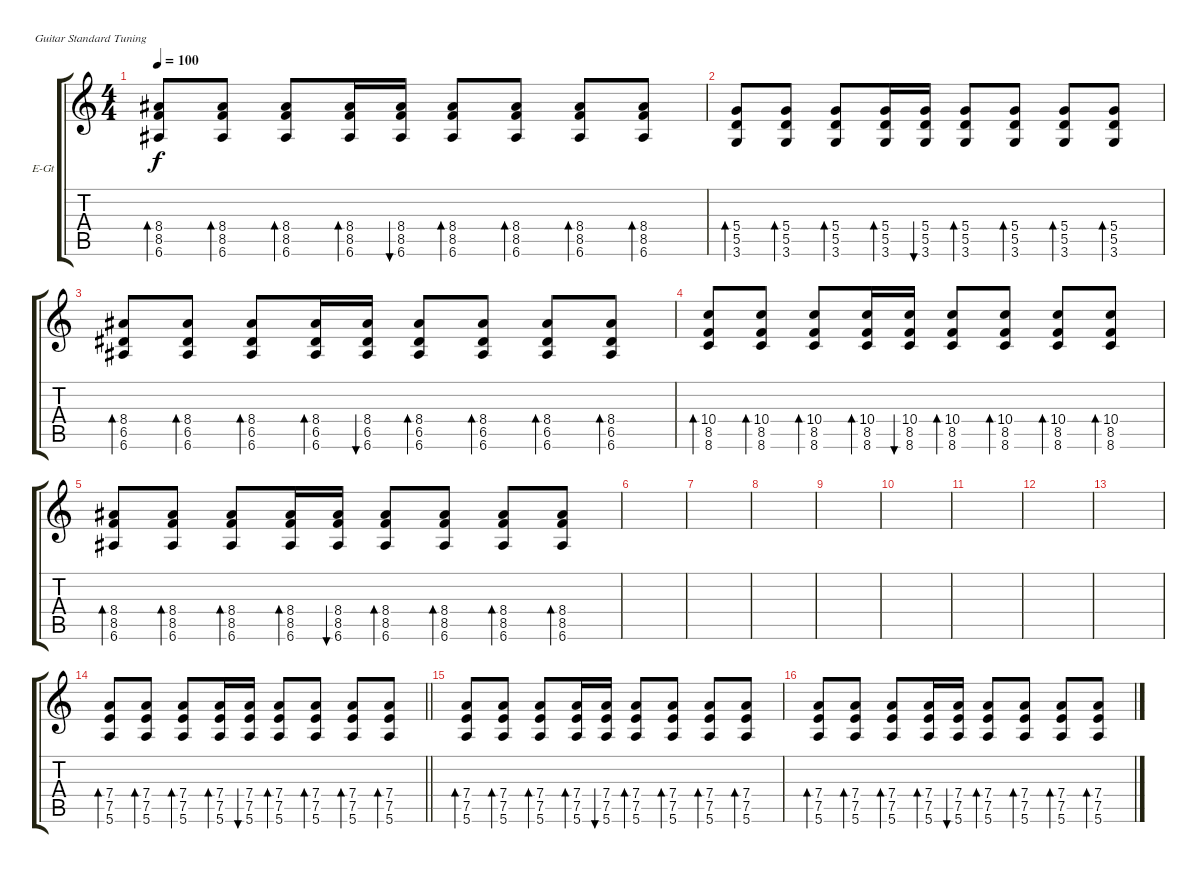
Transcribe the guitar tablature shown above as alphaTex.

\bracketExtendMode groupsimilarinstruments
\firstSystemTrackNameOrientation horizontal
\otherSystemsTrackNameOrientation horizontal
\track ("guitar1" "E-Gt") {instrument electricguitarclean}
\staff {score tabs}
\tuning (E4 B3 G3 D3 A2 E2)
\ts (4 4)
\tempo 100
\clef g2
\scale
0.333333
\ks c
(8.4 8.5 6.6).8{bd 60 dy f} (8.4 8.5 6.6).8{bd 60} (8.4 8.5 6.6).8{bd 60} (8.4 8.5 6.6).16{bd 60} (8.4 8.5 6.6).16{bu 60} (8.4 8.5 6.6).8{bd 60} (8.4 8.5 6.6).8{bd 60} (8.4 8.5 6.6).8{bd 60} (8.4 8.5 6.6).8{bd 60} |
\scale
0.333333 (5.4 5.5 3.6).8{bd 60} (5.4 5.5 3.6).8{bd 60} (5.4 5.5 3.6).8{bd 60} (5.4 5.5 3.6).16{bd 60} (5.4 5.5 3.6).16{bu 60} (5.4 5.5 3.6).8{bd 60} (5.4 5.5 3.6).8{bd 60} (5.4 5.5 3.6).8{bd 60} (5.4 5.5 3.6).8{bd 60} |
\scale
0.333333 (8.4 6.5 6.6).8{bd 60} (8.4 6.5 6.6).8{bd 60} (8.4 6.5 6.6).8{bd 60} (8.4 6.5 6.6).16{bd 60} (8.4 6.5 6.6).16{bu 60} (8.4 6.5 6.6).8{bd 60} (8.4 6.5 6.6).8{bd 60} (8.4 6.5 6.6).8{bd 60} (8.4 6.5 6.6).8{bd 60} |
\scale
0.333333 (10.4 8.5 8.6).8{bd 60} (10.4 8.5 8.6).8{bd 60} (10.4 8.5 8.6).8{bd 60} (10.4 8.5 8.6).16{bd 60} (10.4 8.5 8.6).16{bu 60} (10.4 8.5 8.6).8{bd 60} (10.4 8.5 8.6).8{bd 60} (10.4 8.5 8.6).8{bd 60} (10.4 8.5 8.6).8{bd 60} |
\scale
0.333333 (8.4 8.5 6.6).8{bd 60} (8.4 8.5 6.6).8{bd 60} (8.4 8.5 6.6).8{bd 60} (8.4 8.5 6.6).16{bd 60} (8.4 8.5 6.6).16{bu 60} (8.4 8.5 6.6).8{bd 60} (8.4 8.5 6.6).8{bd 60} (8.4 8.5 6.6).8{bd 60} (8.4 8.5 6.6).8{bd 60} |
\scale
0.333333 |
\scale
0.333333 |
\scale
0.333333 |
\scale
0.333333 |
\scale
0.333333 |
\scale
0.333333 |
\scale
0.333333 |
\scale
0.333333 |
\scale
0.333333
\barLineRight lightlight
(7.4 7.5 5.6).8{bd 60} (7.4 7.5 5.6).8{bd 60} (7.4 7.5 5.6).8{bd 60} (7.4 7.5 5.6).16{bd 60} (7.4 7.5 5.6).16{bu 60} (7.4 7.5 5.6).8{bd 60} (7.4 7.5 5.6).8{bd 60} (7.4 7.5 5.6).8{bd 60} (7.4 7.5 5.6).8{bd 60} |
\scale
0.333333 (7.4 7.5 5.6).8{bd 60} (7.4 7.5 5.6).8{bd 60} (7.4 7.5 5.6).8{bd 60} (7.4 7.5 5.6).16{bd 60} (7.4 7.5 5.6).16{bu 60} (7.4 7.5 5.6).8{bd 60} (7.4 7.5 5.6).8{bd 60} (7.4 7.5 5.6).8{bd 60} (7.4 7.5 5.6).8{bd 60} |
\scale
0.333333 (7.4 7.5 5.6).8{bd 60} (7.4 7.5 5.6).8{bd 60} (7.4 7.5 5.6).8{bd 60} (7.4 7.5 5.6).16{bd 60} (7.4 7.5 5.6).16{bu 60} (7.4 7.5 5.6).8{bd 60} (7.4 7.5 5.6).8{bd 60} (7.4 7.5 5.6).8{bd 60} (7.4 7.5 5.6).8{bd 60}
